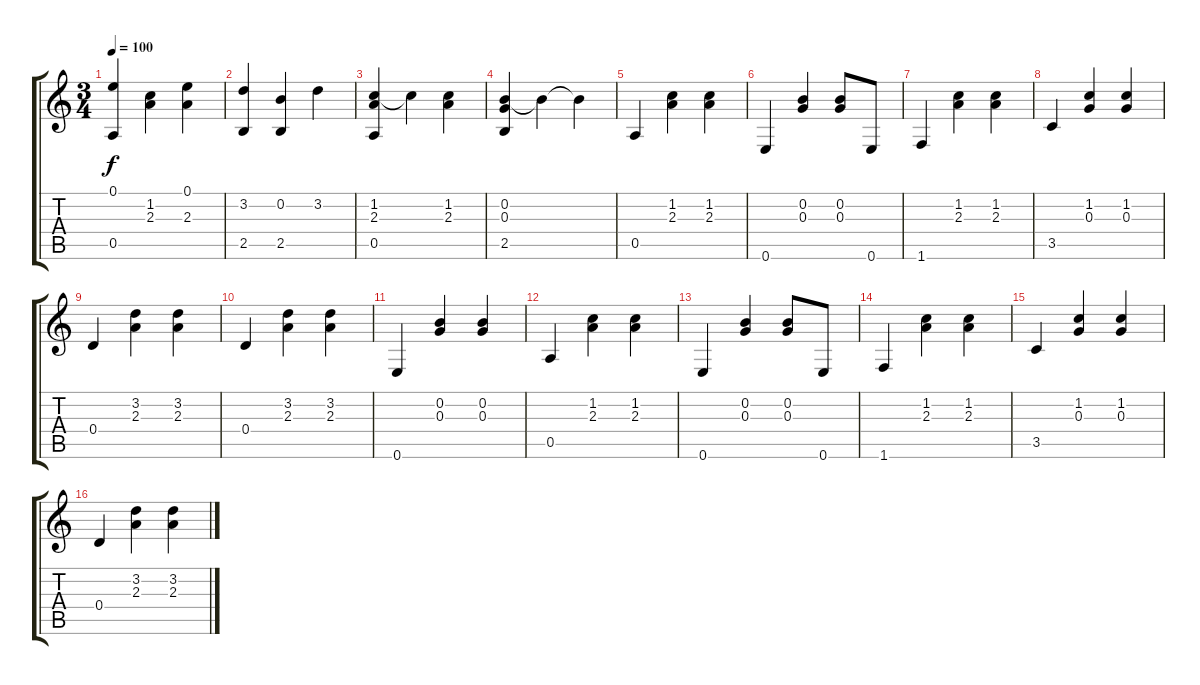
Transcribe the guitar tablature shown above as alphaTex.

\track "" {instrument acousticguitarnylon}
\staff {score tabs}
\tuning (E4 B3 G3 D3 A2 E2) {hide}
\ts (3 4)
\tempo 100
\clef g2
\ks c
(0.1 0.5).4{dy f instrument acousticguitarnylon} (1.2 2.3).4 (0.1 2.3).4 |
(3.2 2.5).4 (0.2 2.5).4 3.2.4 |
(1.2 2.3 0.5).4 1.2{t}.4 (1.2 2.3).4 |
(0.2 0.3 2.5).4 0.2{t}.4 0.2{t}.4 |
0.5.4{txt ""} (1.2 2.3).4 (1.2 2.3).4 |
0.6.4 (0.2 0.3).4 (0.2 0.3).8 0.6.8 |
1.6.4 (1.2 2.3).4 (1.2 2.3).4 |
3.5.4 (1.2 0.3).4 (1.2 0.3).4 |
0.4.4 (3.2 2.3).4 (3.2 2.3).4 |
0.4.4 (3.2 2.3).4 (3.2 2.3).4 |
0.6.4 (0.2 0.3).4 (0.2 0.3).4 |
0.5.4 (1.2 2.3).4 (1.2 2.3).4 |
0.6.4 (0.2 0.3).4 (0.2 0.3).8 0.6.8 |
1.6.4 (1.2 2.3).4 (1.2 2.3).4 |
3.5.4 (1.2 0.3).4 (1.2 0.3).4 |
0.4.4 (3.2 2.3).4 (3.2 2.3).4
